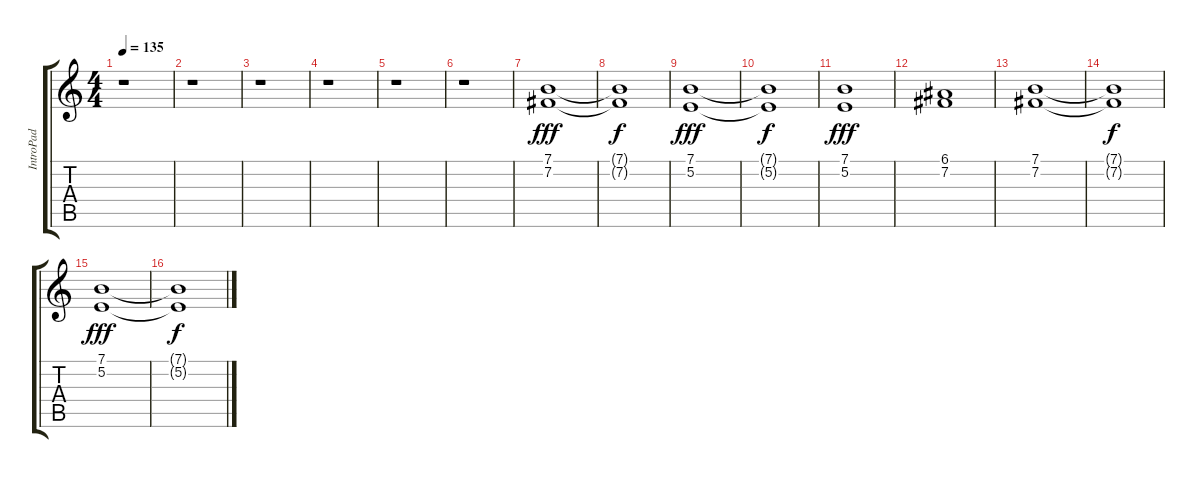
\track ("IntroPad" "IntroPad") {instrument pad8sweep}
\staff {score tabs}
\tuning (E4 B3 G3 D3 A2 E2) {hide}
\ts (4 4)
\tempo 135
\clef g2
\ks c
r.1{dy ff} |
r.1 |
r.1 |
r.1 |
r.1 |
r.1 |
(7.1 7.2).1{dy fff} |
(7.1{t} 7.2{t}).1{dy f} |
(7.1 5.2).1{dy fff} |
(7.1{t} 5.2{t}).1{dy f} |
(7.1 5.2).1{dy fff} |
(6.1 7.2).1 |
(7.1 7.2).1 |
(7.1{t} 7.2{t}).1{dy f} |
(7.1 5.2).1{dy fff} |
(7.1{t} 5.2{t}).1{dy f}
